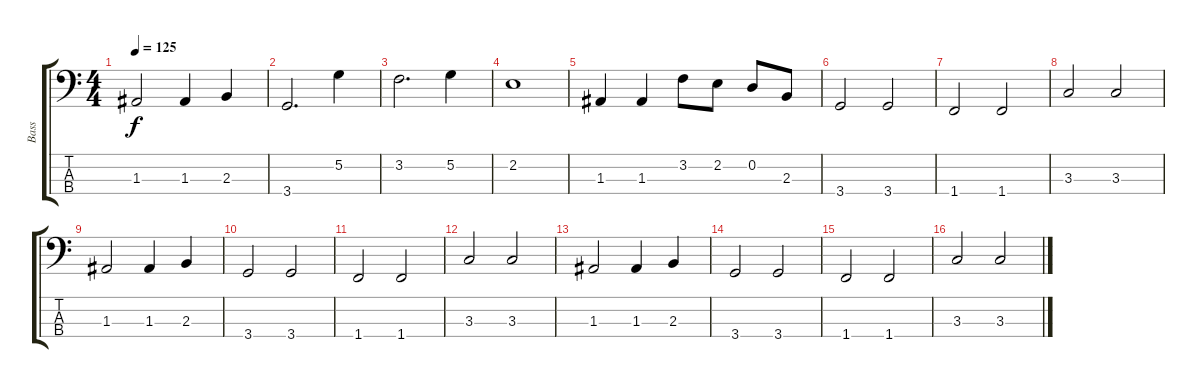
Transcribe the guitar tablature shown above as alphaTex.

\track ("Bass" "Bass") {instrument electricbassfinger}
\staff {score tabs}
\tuning (G2 D2 A1 E1) {hide}
\ts (4 4)
\tempo 125
\clef f4
\ks c
1.3.2{dy f} 1.3.4 2.3.4 |
3.4.2{d} 5.2.4 |
3.2.2{d} 5.2.4 |
2.2.1 |
1.3.4 1.3.4 3.2.8 2.2.8 0.2.8 2.3.8 |
3.4.2 3.4.2 |
1.4.2 1.4.2 |
3.3.2 3.3.2 |
1.3.2 1.3.4 2.3.4 |
3.4.2 3.4.2 |
1.4.2 1.4.2 |
3.3.2 3.3.2 |
1.3.2 1.3.4 2.3.4 |
3.4.2 3.4.2 |
1.4.2 1.4.2 |
3.3.2 3.3.2
